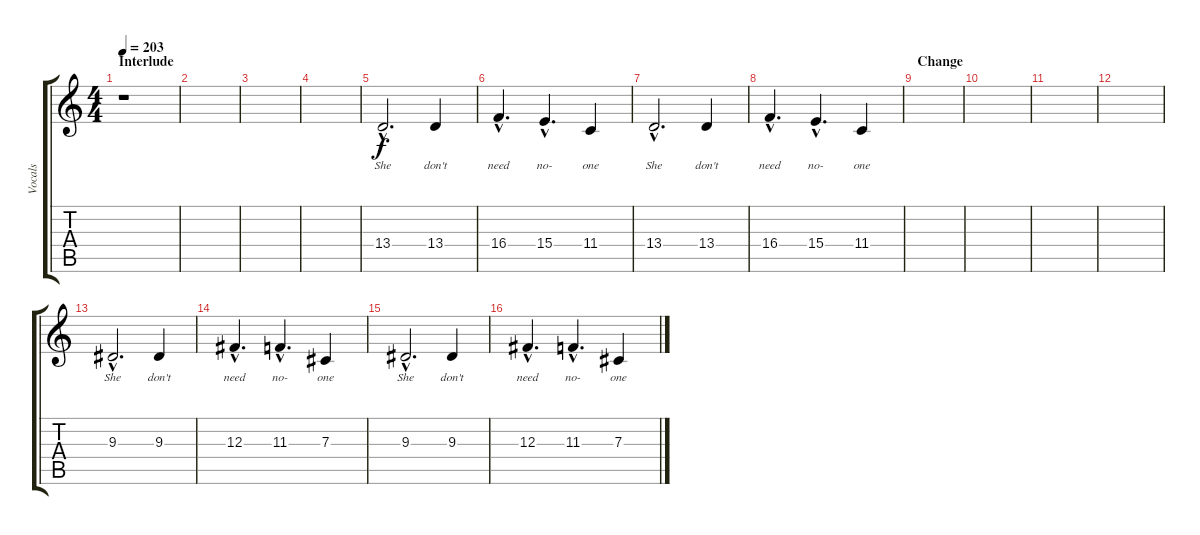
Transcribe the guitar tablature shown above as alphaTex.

\track ("Vocals" "Vocals") {instrument lead2sawtooth}
\staff {score tabs}
\tuning (Eb4 Bb3 Gb3 Db3 Ab2 Eb2) {hide}
\ts (4 4)
\section ("" "Interlude")
\tempo 203
\clef g2
\ks c
r.1{dy f} |
|
|
|
13.4{hac}.2{d lyrics (0 "She") lyrics (1 "") lyrics (2 "") lyrics (3 "") lyrics (4 "")} 13.4.4{lyrics (0 "don't") lyrics (1 "") lyrics (2 "") lyrics (3 "") lyrics (4 "")} |
16.4{hac}.4{d lyrics (0 "need") lyrics (1 "") lyrics (2 "") lyrics (3 "") lyrics (4 "")} 15.4{hac}.4{d lyrics (0 "no-") lyrics (1 "") lyrics (2 "") lyrics (3 "") lyrics (4 "")} 11.4.4{lyrics (0 "one") lyrics (1 "") lyrics (2 "") lyrics (3 "") lyrics (4 "")} |
13.4{hac}.2{d lyrics (0 "She") lyrics (1 "") lyrics (2 "") lyrics (3 "") lyrics (4 "")} 13.4.4{lyrics (0 "don't") lyrics (1 "") lyrics (2 "") lyrics (3 "") lyrics (4 "")} |
16.4{hac}.4{d lyrics (0 "need") lyrics (1 "") lyrics (2 "") lyrics (3 "") lyrics (4 "")} 15.4{hac}.4{d lyrics (0 "no-") lyrics (1 "") lyrics (2 "") lyrics (3 "") lyrics (4 "")} 11.4.4{lyrics (0 "one") lyrics (1 "") lyrics (2 "") lyrics (3 "") lyrics (4 "")} |
\section ("" "Change")
|
|
|
|
9.3{hac}.2{d lyrics (0 "She") lyrics (1 "") lyrics (2 "") lyrics (3 "") lyrics (4 "")} 9.3.4{lyrics (0 "don't") lyrics (1 "") lyrics (2 "") lyrics (3 "") lyrics (4 "")} |
12.3{hac}.4{d lyrics (0 "need") lyrics (1 "") lyrics (2 "") lyrics (3 "") lyrics (4 "")} 11.3{hac}.4{d lyrics (0 "no-") lyrics (1 "") lyrics (2 "") lyrics (3 "") lyrics (4 "")} 7.3.4{lyrics (0 "one") lyrics (1 "") lyrics (2 "") lyrics (3 "") lyrics (4 "")} |
9.3{hac}.2{d lyrics (0 "She") lyrics (1 "") lyrics (2 "") lyrics (3 "") lyrics (4 "")} 9.3.4{lyrics (0 "don't") lyrics (1 "") lyrics (2 "") lyrics (3 "") lyrics (4 "")} |
12.3{hac}.4{d lyrics (0 "need") lyrics (1 "") lyrics (2 "") lyrics (3 "") lyrics (4 "")} 11.3{hac}.4{d lyrics (0 "no-") lyrics (1 "") lyrics (2 "") lyrics (3 "") lyrics (4 "")} 7.3.4{lyrics (0 "one") lyrics (1 "") lyrics (2 "") lyrics (3 "") lyrics (4 "")}
